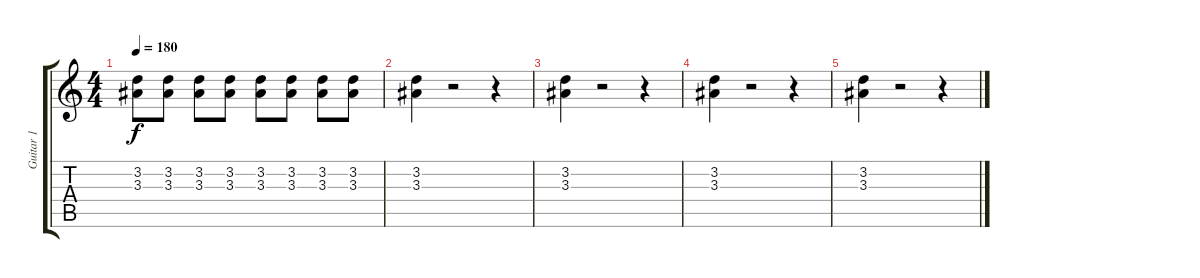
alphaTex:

\track ("Guitar 1" "Guitar 1") {instrument electricguitarjazz}
\staff {score tabs}
\tuning (E4 B3 G3 D3 A2 E2) {hide}
\ts (4 4)
\tempo 180
\clef g2
\ks c
(3.2 3.3).8{dy f} (3.2 3.3).8 (3.2 3.3).8 (3.2 3.3).8 (3.2 3.3).8 (3.2 3.3).8 (3.2 3.3).8 (3.2 3.3).8 |
(3.2 3.3).4 r.2 r.4 |
(3.2 3.3).4 r.2 r.4 |
(3.2 3.3).4 r.2 r.4 |
(3.2 3.3).4 r.2 r.4
